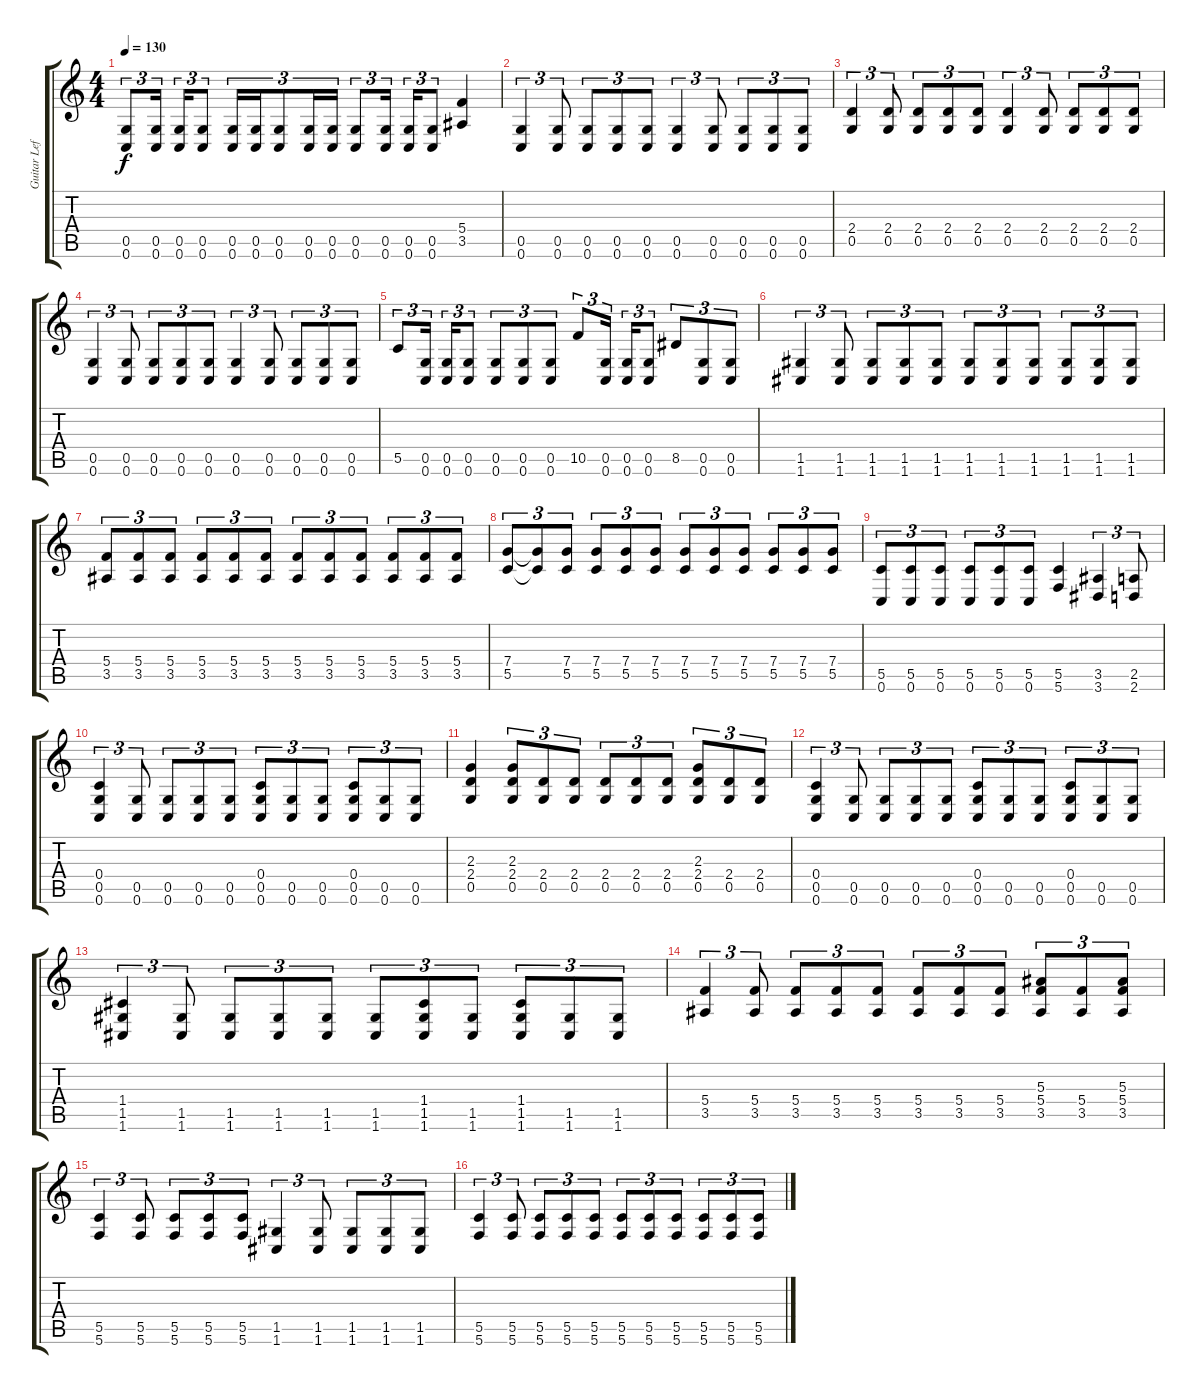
\track ("Guitar Left - Jari Mäenpää " "Guitar Lef") {instrument distortionguitar}
\staff {score tabs}
\tuning (D4 A3 F3 C3 G2 C2) {hide}
\ts (4 4)
\tempo 130
\clef g2
\ks c
(0.5 0.6).8{tu (3 2) dy f} (0.5 0.6).16{tu (3 2) beam splitsecondary} (0.5 0.6).16{tu (3 2)} (0.5 0.6).8{tu (3 2)} (0.5 0.6).16{tu (3 2)} (0.5 0.6).16{tu (3 2)} (0.5 0.6).8{tu (3 2)} (0.5 0.6).16{tu (3 2)} (0.5 0.6).16{tu (3 2)} (0.5 0.6).8{tu (3 2)} (0.5 0.6).16{tu (3 2) beam splitsecondary} (0.5 0.6).16{tu (3 2)} (0.5 0.6).8{tu (3 2)} (5.4 3.5).4 |
(0.5 0.6).4{tu (3 2)} (0.5 0.6).8{tu (3 2)} (0.5 0.6).8{tu (3 2)} (0.5 0.6).8{tu (3 2)} (0.5 0.6).8{tu (3 2)} (0.5 0.6).4{tu (3 2)} (0.5 0.6).8{tu (3 2)} (0.5 0.6).8{tu (3 2)} (0.5 0.6).8{tu (3 2)} (0.5 0.6).8{tu (3 2)} |
(2.4 0.5).4{tu (3 2)} (2.4 0.5).8{tu (3 2)} (2.4 0.5).8{tu (3 2)} (2.4 0.5).8{tu (3 2)} (2.4 0.5).8{tu (3 2)} (2.4 0.5).4{tu (3 2)} (2.4 0.5).8{tu (3 2)} (2.4 0.5).8{tu (3 2)} (2.4 0.5).8{tu (3 2)} (2.4 0.5).8{tu (3 2)} |
(0.5 0.6).4{tu (3 2)} (0.5 0.6).8{tu (3 2)} (0.5 0.6).8{tu (3 2)} (0.5 0.6).8{tu (3 2)} (0.5 0.6).8{tu (3 2)} (0.5 0.6).4{tu (3 2)} (0.5 0.6).8{tu (3 2)} (0.5 0.6).8{tu (3 2)} (0.5 0.6).8{tu (3 2)} (0.5 0.6).8{tu (3 2)} |
5.5.8{tu (3 2)} (0.5 0.6).16{tu (3 2) beam splitsecondary} (0.5 0.6).16{tu (3 2)} (0.5 0.6).8{tu (3 2)} (0.5 0.6).8{tu (3 2)} (0.5 0.6).8{tu (3 2)} (0.5 0.6).8{tu (3 2)} 10.5.8{tu (3 2)} (0.5 0.6).16{tu (3 2) beam splitsecondary} (0.5 0.6).16{tu (3 2)} (0.5 0.6).8{tu (3 2)} 8.5.8{tu (3 2)} (0.5 0.6).8{tu (3 2)} (0.5 0.6).8{tu (3 2)} |
(1.5 1.6).4{tu (3 2)} (1.5 1.6).8{tu (3 2)} (1.5 1.6).8{tu (3 2)} (1.5 1.6).8{tu (3 2)} (1.5 1.6).8{tu (3 2)} (1.5 1.6).8{tu (3 2)} (1.5 1.6).8{tu (3 2)} (1.5 1.6).8{tu (3 2)} (1.5 1.6).8{tu (3 2)} (1.5 1.6).8{tu (3 2)} (1.5 1.6).8{tu (3 2)} |
(5.4 3.5).8{tu (3 2)} (5.4 3.5).8{tu (3 2)} (5.4 3.5).8{tu (3 2)} (5.4 3.5).8{tu (3 2)} (5.4 3.5).8{tu (3 2)} (5.4 3.5).8{tu (3 2)} (5.4 3.5).8{tu (3 2)} (5.4 3.5).8{tu (3 2)} (5.4 3.5).8{tu (3 2)} (5.4 3.5).8{tu (3 2)} (5.4 3.5).8{tu (3 2)} (5.4 3.5).8{tu (3 2)} |
(7.4 5.5).8{tu (3 2)} (7.4{t} 5.5{t}).8{tu (3 2)} (7.4 5.5).8{tu (3 2)} (7.4 5.5).8{tu (3 2)} (7.4 5.5).8{tu (3 2)} (7.4 5.5).8{tu (3 2)} (7.4 5.5).8{tu (3 2)} (7.4 5.5).8{tu (3 2)} (7.4 5.5).8{tu (3 2)} (7.4 5.5).8{tu (3 2)} (7.4 5.5).8{tu (3 2)} (7.4 5.5).8{tu (3 2)} |
(5.5 0.6).8{tu (3 2)} (5.5 0.6).8{tu (3 2)} (5.5 0.6).8{tu (3 2)} (5.5 0.6).8{tu (3 2)} (5.5 0.6).8{tu (3 2)} (5.5 0.6).8{tu (3 2)} (5.5 5.6).4 (3.5 3.6).4{tu (3 2)} (2.5 2.6).8{tu (3 2)} |
(0.4 0.5 0.6).4{tu (3 2)} (0.5 0.6).8{tu (3 2)} (0.5 0.6).8{tu (3 2)} (0.5 0.6).8{tu (3 2)} (0.5 0.6).8{tu (3 2)} (0.4 0.5 0.6).8{tu (3 2)} (0.5 0.6).8{tu (3 2)} (0.5 0.6).8{tu (3 2)} (0.4 0.5 0.6).8{tu (3 2)} (0.5 0.6).8{tu (3 2)} (0.5 0.6).8{tu (3 2)} |
(2.3 2.4 0.5).4 (2.3 2.4 0.5).8{tu (3 2)} (2.4 0.5).8{tu (3 2)} (2.4 0.5).8{tu (3 2)} (2.4 0.5).8{tu (3 2)} (2.4 0.5).8{tu (3 2)} (2.4 0.5).8{tu (3 2)} (2.3 2.4 0.5).8{tu (3 2)} (2.4 0.5).8{tu (3 2)} (2.4 0.5).8{tu (3 2)} |
(0.4 0.5 0.6).4{tu (3 2)} (0.5 0.6).8{tu (3 2)} (0.5 0.6).8{tu (3 2)} (0.5 0.6).8{tu (3 2)} (0.5 0.6).8{tu (3 2)} (0.4 0.5 0.6).8{tu (3 2)} (0.5 0.6).8{tu (3 2)} (0.5 0.6).8{tu (3 2)} (0.4 0.5 0.6).8{tu (3 2)} (0.5 0.6).8{tu (3 2)} (0.5 0.6).8{tu (3 2)} |
(1.4 1.5 1.6).4{tu (3 2)} (1.5 1.6).8{tu (3 2)} (1.5 1.6).8{tu (3 2)} (1.5 1.6).8{tu (3 2)} (1.5 1.6).8{tu (3 2)} (1.5 1.6).8{tu (3 2)} (1.4 1.5 1.6).8{tu (3 2)} (1.5 1.6).8{tu (3 2)} (1.4 1.5 1.6).8{tu (3 2)} (1.5 1.6).8{tu (3 2)} (1.5 1.6).8{tu (3 2)} |
(5.4 3.5).4{tu (3 2)} (5.4 3.5).8{tu (3 2)} (5.4 3.5).8{tu (3 2)} (5.4 3.5).8{tu (3 2)} (5.4 3.5).8{tu (3 2)} (5.4 3.5).8{tu (3 2)} (5.4 3.5).8{tu (3 2)} (5.4 3.5).8{tu (3 2)} (5.3 5.4 3.5).8{tu (3 2)} (5.4 3.5).8{tu (3 2)} (5.3 5.4 3.5).8{tu (3 2)} |
(5.5 5.6).4{tu (3 2)} (5.5 5.6).8{tu (3 2)} (5.5 5.6).8{tu (3 2)} (5.5 5.6).8{tu (3 2)} (5.5 5.6).8{tu (3 2)} (1.5 1.6).4{tu (3 2)} (1.5 1.6).8{tu (3 2)} (1.5 1.6).8{tu (3 2)} (1.5 1.6).8{tu (3 2)} (1.5 1.6).8{tu (3 2)} |
(5.5 5.6).4{tu (3 2)} (5.5 5.6).8{tu (3 2)} (5.5 5.6).8{tu (3 2)} (5.5 5.6).8{tu (3 2)} (5.5 5.6).8{tu (3 2)} (5.5 5.6).8{tu (3 2)} (5.5 5.6).8{tu (3 2)} (5.5 5.6).8{tu (3 2)} (5.5 5.6).8{tu (3 2)} (5.5 5.6).8{tu (3 2)} (5.5 5.6).8{tu (3 2)}
